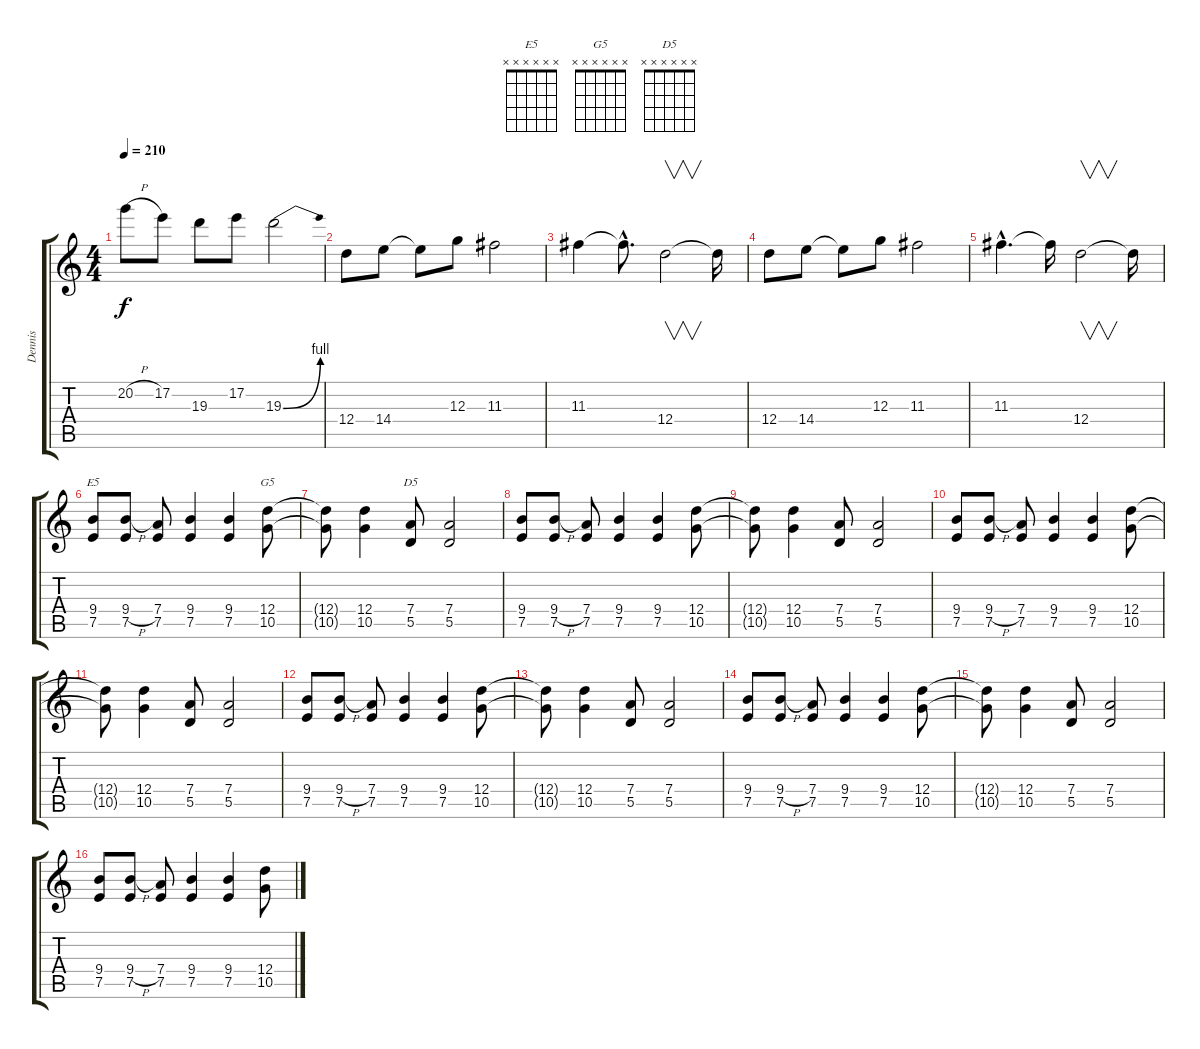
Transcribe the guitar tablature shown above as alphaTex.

\track ("Dennis" "Dennis") {instrument distortionguitar}
\staff {score tabs}
\tuning (E4 B3 G3 D3 A2 E2) {hide}
\chord ("E5" x x x x x x) {firstfret 0}
\chord ("G5" x x x x x x) {firstfret 0}
\chord ("D5" x x x x x x) {firstfret 0}
\ts (4 4)
\tempo 210
\clef g2
\ks c
20.2{h}.8{dy f} 17.2.8 19.3.8 17.2.8 19.3{be (bend 0 0 60 4)}.2 |
12.4.8 14.4.8 14.4{t}.8 12.3.8 11.3.2 |
11.3.4 11.3{hac t}.8{d} 12.4.2{v} 12.4{t}.16 |
12.4.8 14.4.8 14.4{t}.8 12.3.8 11.3.2 |
11.3{hac}.4{d} 11.3{t}.16 12.4.2{v} 12.4{t}.16 |
(9.4 7.5).8{ch "E5"} (9.4{h} 7.5).8 (7.4 7.5).8 (9.4 7.5).4 (9.4 7.5).4 (12.4 10.5).8{ch "G5"} |
(12.4{t} 10.5{t}).8 (12.4 10.5).4 (7.4 5.5).8{ch "D5"} (7.4 5.5).2 |
(9.4 7.5).8 (9.4{h} 7.5).8 (7.4 7.5).8 (9.4 7.5).4 (9.4 7.5).4 (12.4 10.5).8 |
(12.4{t} 10.5{t}).8 (12.4 10.5).4 (7.4 5.5).8 (7.4 5.5).2 |
(9.4 7.5).8 (9.4{h} 7.5).8 (7.4 7.5).8 (9.4 7.5).4 (9.4 7.5).4 (12.4 10.5).8 |
(12.4{t} 10.5{t}).8 (12.4 10.5).4 (7.4 5.5).8 (7.4 5.5).2 |
(9.4 7.5).8 (9.4{h} 7.5).8 (7.4 7.5).8 (9.4 7.5).4 (9.4 7.5).4 (12.4 10.5).8 |
(12.4{t} 10.5{t}).8 (12.4 10.5).4 (7.4 5.5).8 (7.4 5.5).2 |
(9.4 7.5).8 (9.4{h} 7.5).8 (7.4 7.5).8 (9.4 7.5).4 (9.4 7.5).4 (12.4 10.5).8 |
(12.4{t} 10.5{t}).8 (12.4 10.5).4 (7.4 5.5).8 (7.4 5.5).2 |
(9.4 7.5).8 (9.4{h} 7.5).8 (7.4 7.5).8 (9.4 7.5).4 (9.4 7.5).4 (12.4 10.5).8
